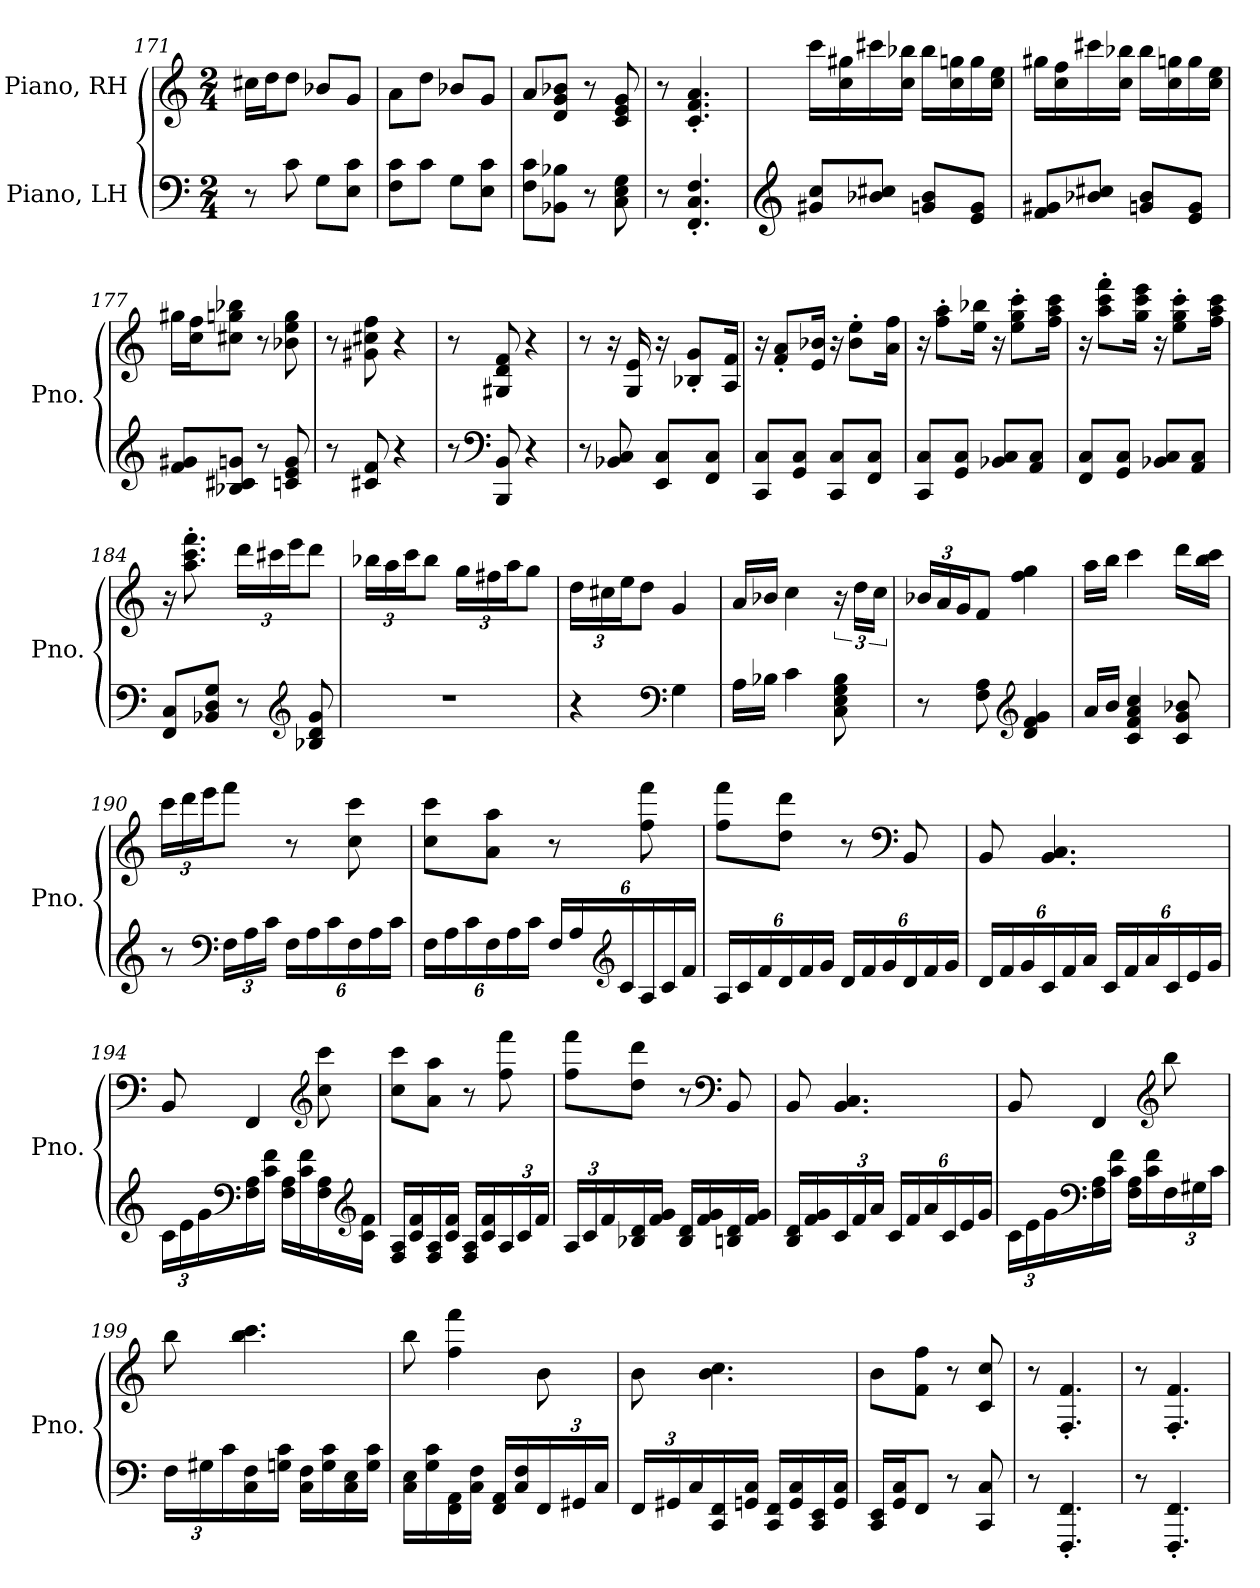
**kern	**kern
*part2	*part1
*staff2	*staff1
*I"Piano, LH	*I"Piano, RH
*I'Pno.	*I'Pno.
*clefF4	*clefG2
*k[]	*k[]
*M2/4	*M2/4
=171	=171
8r	16cc#X\LL
.	16dd\J
8c\	8dd\J
8G\L	8b-X/L
8E\ 8c\J	8g/J
=172	=172
8F\ 8c\L	8a\L
8c\J	8dd\J
8G\L	8b-X/L
8E\ 8c\J	8g/J
=173	=173
8F\ 8c\L	8a/L
8BB-X\ 8B-X\J	8d/ 8g/ 8b-X/J
8r	8r
8C\ 8E\ 8G\	8c/ 8e/ 8g/
=174	=174
8r	8r
4.FF/' 4.C/' 4.F/'	4.c/' 4.f/' 4.a/'
!!LO:LB:g=z
=175	=175
*clefG2	*
8g#X/ 8cc/L	16ccc\LL
.	16cc\ 16gg#X\
8b-X/ 8cc#X/J	16ccc#X\
.	16cc\ 16bb-X\JJ
8gn/ 8b-/L	16bb-\LL
.	16cc\ 16ggn\
8e/ 8g/J	16gg\
.	16cc\ 16ee\JJ
=176	=176
8f/ 8g#X/L	16gg#X\LL
.	16cc\ 16ff\
8b-X/ 8cc#X/J	16ccc#X\
.	16cc\ 16bb-X\JJ
8gn/ 8b-/L	16bb-\LL
.	16cc\ 16ggn\
8e/ 8g/J	16gg\
.	16cc\ 16ee\JJ
=177	=177
8f/ 8g#X/L	16gg#X\LL
.	16cc\ 16ff\J
8B-X/ 8c#X/ 8gn/J	8cc#X\ 8ggn\ 8bb-X\J
8r	8r
8cn/ 8e/ 8g/	8b-X\ 8ee\ 8gg\
=178	=178
8r	8r
8c#X/ 8f/	8g#X\ 8cc#X\ 8ff\
4r	4r
!!LO:LB:g=z
=179	=179
8r	8r
*clefF4	*
8BBB/ 8BB/	8G#X/ 8d/ 8f/
4r	4r
=180	=180
8r	8r
8BB-X/ 8C/	16r
.	16G/ 16e/
8EE/ 8C/L	16r
.	8B-X/' 8g/'L
8FF/ 8C/J	.
.	16A/ 16f/Jk
=181	=181
8CC/ 8C/L	16r
.	8f/' 8a/'L
8GG/ 8C/J	.
.	16e/ 16b-X/Jk
8CC/ 8C/L	16r
.	8b-\' 8ee\'L
8FF/ 8C/J	.
.	16a\ 16ff\Jk
=182	=182
8CC/ 8C/L	16r
.	8ff\' 8aa\'L
8GG/ 8C/J	.
.	16ee\ 16bb-X\Jk
8BB-X/ 8C/L	16r
.	8ee\' 8gg\' 8ccc\'L
8AA/ 8C/J	.
.	16ff\ 16aa\ 16ccc\Jk
=183	=183
8FF/ 8C/L	16r
.	8aa\' 8ccc\' 8fff\'L
8GG/ 8C/J	.
.	16gg\ 16ccc\ 16eee\Jk
8BB-X/ 8C/L	16r
.	8ee\' 8gg\' 8ccc\'L
8AA/ 8C/J	.
.	16ff\ 16aa\ 16ccc\Jk
!!LO:LB:g=z
=184	=184
8FF/ 8C/L	16r
.	8.aa\' 8.ccc\' 8.fff\'
8BB-X/ 8D/ 8G/J	.
*	*Xbrackettup
8r	24ddd\LL
.	24ccc#X\
.	24eee\J
*clefG2	*
8B-X/ 8d/ 8g/	8ddd\J
=185	=185
2r	24bb-X\LL
.	24aa\
.	24ccc\J
.	8bb-\J
.	24gg\LL
.	24ff#X\
.	24aa\J
.	8gg\J
=186	=186
4r	24dd\LL
.	24cc#X\
.	24ee\J
.	8dd\J
*clefF4	*
4G\	4g/
=187	=187
16A\LL	16a/LL
16B-X\JJ	16b-X/JJ
4c\	4cc\
*	*brackettup
8C\ 8E\ 8G\ 8B-\	24r
.	24dd\LL
.	24cc\JJ
!!LO:LB:g=z
=188	=188
*	*Xbrackettup
8r	24b-X/LL
.	24a/
.	24g/J
8F\ 8A\	8f/J
*clefG2	*
4d/ 4f/ 4g/	4ff\ 4gg\
=189	=189
16a/LL	16aa\LL
16b/JJ	16bb\JJ
4c/ 4f/ 4a/ 4cc/	4ccc\
8c/ 8g/ 8b-X/	16ddd\LL
.	16bb\ 16ccc\JJ
=190	=190
8r	24ccc\LL
.	24ddd\
.	24eee\J
*clefF4	*
*Xbrackettup	*
24F\LL	8fff\J
24A\	.
24c\JJ	.
24F\LL	8r
24A\	.
24c\	.
24F\	8cc\ 8ccc\
24A\	.
24c\JJ	.
!!LO:LB:g=z
=191	=191
24F\LL	8cc\ 8ccc\L
24A\	.
24c\	.
24F\	8a\ 8aa\J
24A\	.
24c\JJ	.
24F/LL	8r
24A/	.
*clefG2	*
24c/	.
24A/	8ff\ 8fff\
24c/	.
24f/JJ	.
=192	=192
24A/LL	8ff\ 8fff\L
24c/	.
24f/	.
24d/	8dd\ 8ddd\J
24f/	.
24g/JJ	.
24d/LL	8r
24f/	.
24g/	.
*	*clefF4
24d/	8BB/
24f/	.
24g/JJ	.
=193	=193
24d/LL	8BB/
24f/	.
24g/	.
24c/	4.BB/ 4.C/
24f/	.
24a/JJ	.
24c/LL	.
24f/	.
24a/	.
24c/	.
24e/	.
24g/JJ	.
!!LO:PB:g=z
=194	=194
24c\LL	8BB/
24e\	.
24g\	.
*clefF4	*
16F\ 16A\	4FF/
16c\ 16f\JJ	.
16F\ 16A\LL	.
16c\ 16f\	.
*	*clefG2
16F\ 16A\	8cc\ 8ccc\
*clefG2	*
16c\ 16f\JJ	.
=195	=195
16F/ 16A/LL	8cc\ 8ccc\L
16c/ 16f/	.
16F/ 16A/	8a\ 8aa\J
16c/ 16f/JJ	.
16F/ 16A/LL	8r
16c/ 16f/	.
24A/	8ff\ 8fff\
24c/	.
24f/JJ	.
=196	=196
24A/LL	8ff\ 8fff\L
24c/	.
24f/	.
16B-X/ 16d/	8dd\ 8ddd\J
16f/ 16g/JJ	.
16B-/ 16d/LL	8r
16f/ 16g/	.
*	*clefF4
16Bn/ 16d/	8BB/
16f/ 16g/JJ	.
!!LO:LB:g=z
=197	=197
16B/ 16d/LL	8BB/
16f/ 16g/	.
24c/	4.BB/ 4.C/
24f/	.
24a/JJ	.
24c/LL	.
24f/	.
24a/	.
24c/	.
24e/	.
24g/JJ	.
=198	=198
24c\LL	8BB/
24e\	.
24g\	.
*clefF4	*
16F\ 16A\	4FF/
16c\ 16f\JJ	.
16F\ 16A\LL	.
16c\ 16f\	.
*	*clefG2
24F\	8bb\
24G#X\	.
24c\JJ	.
=199	=199
24F\LL	8bb\
24G#X\	.
24c\	.
16C\ 16F\	4.bb\ 4.ccc\
16Gn\ 16c\JJ	.
16C\ 16F\LL	.
16G\ 16c\	.
16C\ 16E\	.
16G\ 16c\JJ	.
!!LO:LB:g=z
=200	=200
16C\ 16E\LL	8bb\
16G\ 16c\	.
16FF\ 16AA\	4ff\ 4fff\
16C\ 16F\JJ	.
16FF/ 16AA/LL	.
16C/ 16F/	.
24FF/	8b\
24GG#X/	.
24C/JJ	.
=201	=201
24FF/LL	8b\
24GG#X/	.
24C/	.
16CC/ 16FF/	4.b\ 4.cc\
16GGn/ 16C/JJ	.
16CC/ 16FF/LL	.
16GG/ 16C/	.
16CC/ 16EE/	.
16GG/ 16C/JJ	.
=202	=202
16CC/ 16EE/LL	8b\L
16GG/ 16C/J	.
8FF/J	8f\ 8ff\J
8r	8r
8CC/ 8C/	8c/ 8cc/
=203	=203
8r	8r
4.FFF/' 4.FF/'	4.F/' 4.f/'
=204	=204
8r	8r
4.FFF/' 4.FF/'	4.F/' 4.f/'
=	=
*-	*-
